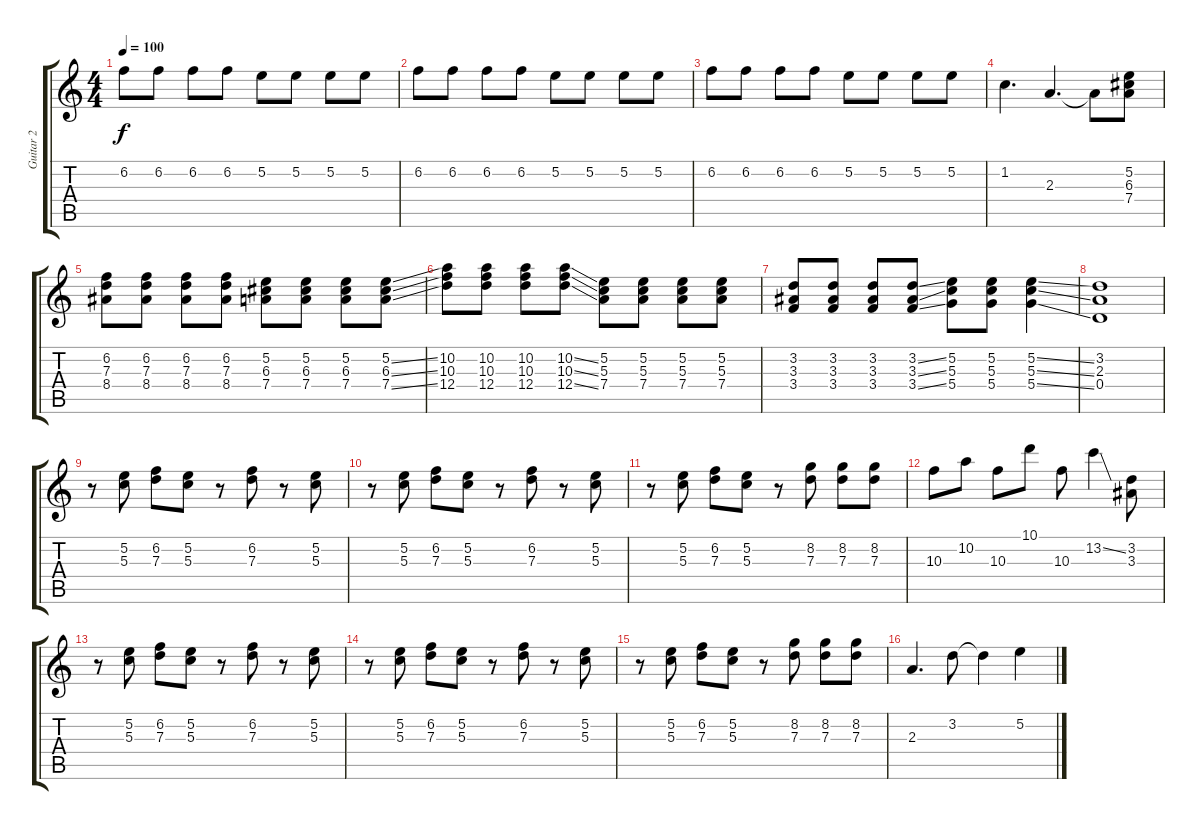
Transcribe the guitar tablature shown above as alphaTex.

\track ("Guitar 2" "Guitar 2") {instrument distortionguitar}
\staff {score tabs}
\tuning (E4 B3 G3 D3 A2 E2) {hide}
\ts (4 4)
\tempo 100
\clef g2
\ks c
6.2.8{dy f} 6.2.8 6.2.8 6.2.8 5.2.8 5.2.8 5.2.8 5.2.8 |
6.2.8 6.2.8 6.2.8 6.2.8 5.2.8 5.2.8 5.2.8 5.2.8 |
6.2.8 6.2.8 6.2.8 6.2.8 5.2.8 5.2.8 5.2.8 5.2.8 |
1.2.4{d} 2.3.4{d} 2.3{t}.8 (5.2 6.3 7.4).8 |
(6.2 7.3 8.4).8 (6.2 7.3 8.4).8 (6.2 7.3 8.4).8 (6.2 7.3 8.4).8 (5.2 6.3 7.4).8 (5.2 6.3 7.4).8 (5.2 6.3 7.4).8 (5.2{ss} 6.3{ss} 7.4{ss}).8 |
(10.2 10.3 12.4).8 (10.2 10.3 12.4).8 (10.2 10.3 12.4).8 (10.2{ss} 10.3{ss} 12.4{ss}).8 (5.2 5.3 7.4).8 (5.2 5.3 7.4).8 (5.2 5.3 7.4).8 (5.2 5.3 7.4).8 |
(3.2 3.3 3.4).8 (3.2 3.3 3.4).8 (3.2 3.3 3.4).8 (3.2{ss} 3.3{ss} 3.4{ss}).8 (5.2 5.3 5.4).8 (5.2 5.3 5.4).8 (5.2{ss} 5.3{ss} 5.4{ss}).4 |
(3.2 2.3 0.4).1 |
r.8 (5.2 5.3).8 (6.2 7.3).8 (5.2 5.3).8 r.8 (6.2 7.3).8 r.8 (5.2 5.3).8 |
r.8 (5.2 5.3).8 (6.2 7.3).8 (5.2 5.3).8 r.8 (6.2 7.3).8 r.8 (5.2 5.3).8 |
r.8 (5.2 5.3).8 (6.2 7.3).8 (5.2 5.3).8 r.8 (8.2 7.3).8 (8.2 7.3).8 (8.2 7.3).8 |
10.3.8 10.2.8 10.3.8 10.1.8 10.3.8 13.2{ss}.4 (3.2 3.3).8 |
r.8 (5.2 5.3).8 (6.2 7.3).8 (5.2 5.3).8 r.8 (6.2 7.3).8 r.8 (5.2 5.3).8 |
r.8 (5.2 5.3).8 (6.2 7.3).8 (5.2 5.3).8 r.8 (6.2 7.3).8 r.8 (5.2 5.3).8 |
r.8 (5.2 5.3).8 (6.2 7.3).8 (5.2 5.3).8 r.8 (8.2 7.3).8 (8.2 7.3).8 (8.2 7.3).8 |
2.3.4{d} 3.2.8 3.2{t}.4 5.2.4
